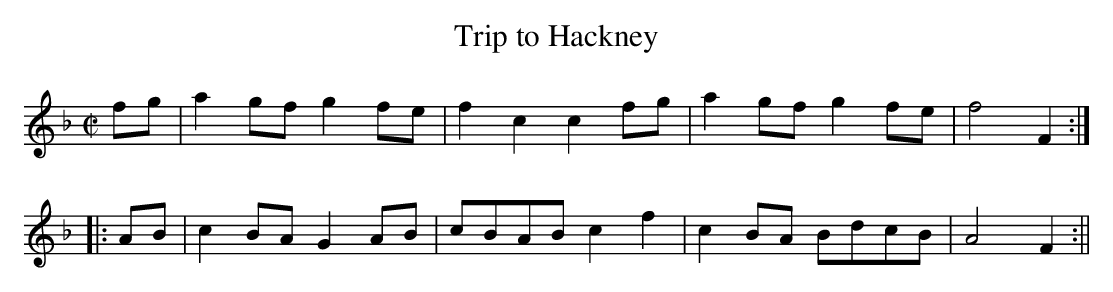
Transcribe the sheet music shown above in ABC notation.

X:1
T:Trip to Hackney
M:C|
L:1/8
K:F
fg|a2 gf g2 fe|f2c2c2 fg|a2 gf g2 fe|f4 F2:|
|:AB|c2 BA G2 AB|cBAB c2f2|c2 BA BdcB|A4 F2:||
